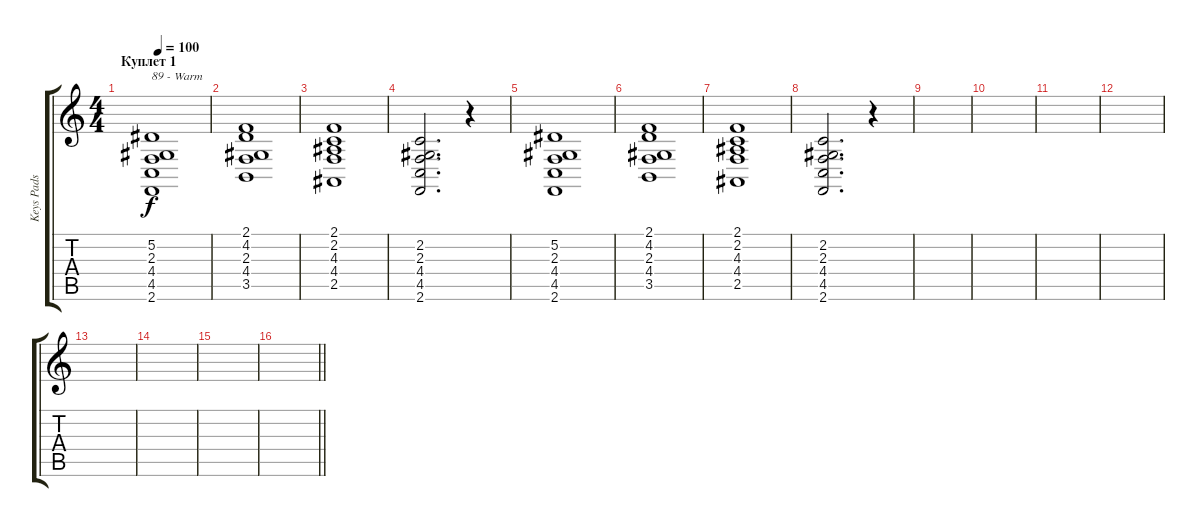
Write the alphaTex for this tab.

\track ("Keys Pads" "Keys Pads") {instrument stringensemble1}
\staff {score tabs}
\tuning (Eb4 Bb3 Gb3 Db3 Ab2 Eb2) {hide}
\ts (4 4)
\section ("" "Куплет 1")
\tempo 100
\clef g2
\ks c
(5.2 2.3 4.4 4.5 2.6).1{txt "89 - Warm " dy f} |
(2.1 4.2 2.3 4.4 3.5).1 |
(2.1 2.2 4.3 4.4 2.5).1 |
(2.2 2.3 4.4 4.5 2.6).2{d} r.4 |
(5.2 2.3 4.4 4.5 2.6).1 |
(2.1 4.2 2.3 4.4 3.5).1 |
(2.1 2.2 4.3 4.4 2.5).1 |
(2.2 2.3 4.4 4.5 2.6).2{d} r.4 |
|
|
|
|
|
|
|
\barLineRight lightlight
